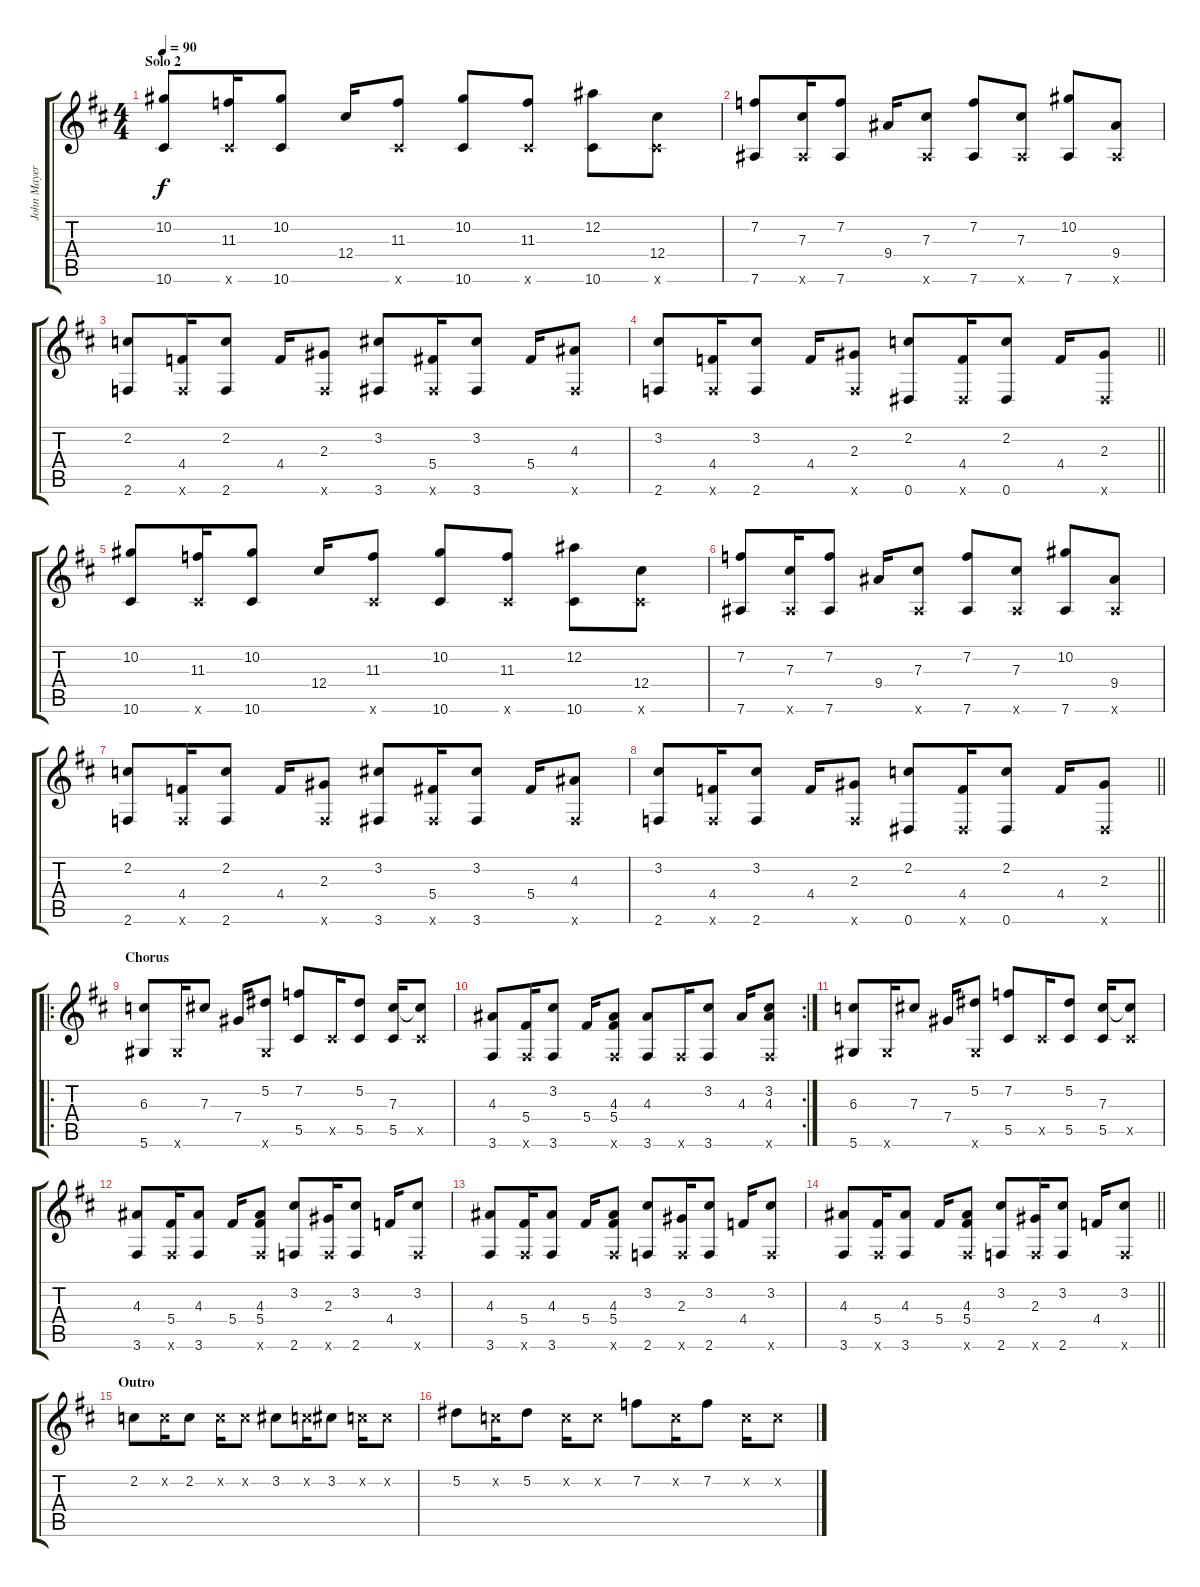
\track ("John Mayer" "John Mayer") {instrument electricguitarclean}
\staff {score tabs}
\tuning (Eb4 Bb3 Gb3 Db3 Ab2 Eb2) {hide}
\ts (4 4)
\section ("" "Solo 2")
\tempo 90
\clef g2
\ks d
(10.2 10.6).8{dy f} (11.3 10.6{x}).16 (10.2 10.6).8 12.4.16 (11.3 10.6{x}).8 (10.2 10.6).8 (11.3 10.6{x}).8 (12.2 10.6).8 (12.4 10.6{x}).8 |
(7.2 7.6).8 (7.3 7.6{x}).16 (7.2 7.6).8 9.4.16 (7.3 7.6{x}).8 (7.2 7.6).8 (7.3 7.6{x}).8 (10.2 7.6).8 (9.4 7.6{x}).8 |
(2.2 2.6).8 (4.4 2.6{x}).16 (2.2 2.6).8 4.4.16 (2.3 2.6{x}).8 (3.2 3.6).8 (5.4 3.6{x}).16 (3.2 3.6).8 5.4.16 (4.3 3.6{x}).8 |
\barLineRight lightlight
(3.2 2.6).8 (4.4 2.6{x}).16 (3.2 2.6).8 4.4.16 (2.3 2.6{x}).8 (2.2 0.6).8 (4.4 0.6{x}).16 (2.2 0.6).8 4.4.16 (2.3 0.6{x}).8 |
(10.2 10.6).8 (11.3 10.6{x}).16 (10.2 10.6).8 12.4.16 (11.3 10.6{x}).8 (10.2 10.6).8 (11.3 10.6{x}).8 (12.2 10.6).8 (12.4 10.6{x}).8 |
(7.2 7.6).8 (7.3 7.6{x}).16 (7.2 7.6).8 9.4.16 (7.3 7.6{x}).8 (7.2 7.6).8 (7.3 7.6{x}).8 (10.2 7.6).8 (9.4 7.6{x}).8 |
(2.2 2.6).8 (4.4 2.6{x}).16 (2.2 2.6).8 4.4.16 (2.3 2.6{x}).8 (3.2 3.6).8 (5.4 3.6{x}).16 (3.2 3.6).8 5.4.16 (4.3 3.6{x}).8 |
\barLineRight lightlight
(3.2 2.6).8 (4.4 2.6{x}).16 (3.2 2.6).8 4.4.16 (2.3 2.6{x}).8 (2.2 0.6).8 (4.4 0.6{x}).16 (2.2 0.6).8 4.4.16 (2.3 0.6{x}).8 |
\ro
\section ("" "Chorus")
(6.3 5.6).8 5.6{x}.16 7.3.8 7.4.16 (5.2 5.6{x}).8 (7.2 5.5).8 5.5{x}.16 (5.2 5.5).8 (7.3 5.5).16 (7.3{t} 5.5{x}).8 |
\rc 2
(4.3 3.6).8 (5.4 3.6{x}).16 (3.2 3.6).8 5.4.16 (4.3 5.4 3.6{x}).8 (4.3 3.6).8 3.6{x}.16 (3.2 3.6).8 4.3.16 (3.2 4.3 3.6{x}).8 |
(6.3 5.6).8 5.6{x}.16 7.3.8 7.4.16 (5.2 5.6{x}).8 (7.2 5.5).8 5.5{x}.16 (5.2 5.5).8 (7.3 5.5).16 (7.3{t} 5.5{x}).8 |
(4.3 3.6).8 (5.4 3.6{x}).16 (4.3 3.6).8 5.4.16 (4.3 5.4 3.6{x}).8 (3.2 2.6).8 (2.3 2.6{x}).16 (3.2 2.6).8 4.4.16 (3.2 2.6{x}).8 |
(4.3 3.6).8 (5.4 3.6{x}).16 (4.3 3.6).8 5.4.16 (4.3 5.4 3.6{x}).8 (3.2 2.6).8 (2.3 2.6{x}).16 (3.2 2.6).8 4.4.16 (3.2 2.6{x}).8 |
\barLineRight lightlight
(4.3 3.6).8 (5.4 3.6{x}).16 (4.3 3.6).8 5.4.16 (4.3 5.4 3.6{x}).8 (3.2 2.6).8 (2.3 2.6{x}).16 (3.2 2.6).8 4.4.16 (3.2 2.6{x}).8 |
\section ("" "Outro")
2.2.8 2.2{x}.16 2.2.8 2.2{x}.16 2.2{x}.8 3.2.8 2.2{x}.16 3.2.8 2.2{x}.16 2.2{x}.8 |
5.2.8 2.2{x}.16 5.2.8 2.2{x}.16 2.2{x}.8 7.2.8 2.2{x}.16 7.2.8 2.2{x}.16 2.2{x}.8
